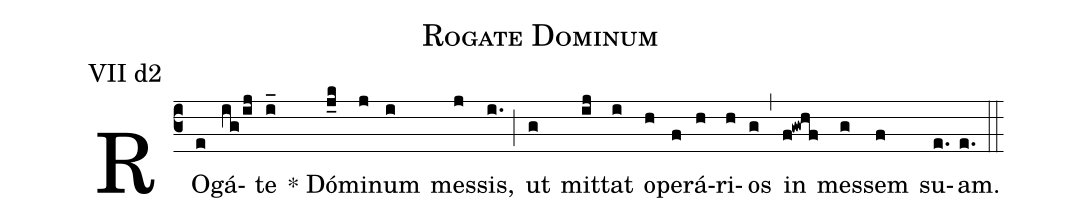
name: Rogate Dominum;
annotation: VII d2;
mode: 7;
%%
(c3)
RO(e)gá(ig/ij)te(i_) * Dó(j_k)mi(j)num(i) mes(j)sis,(i.) (;)
ut(g) mit(ij)tat(i) o(h)pe(f)rá(h)ri(h)os(g) (,)
in(f!gwhf) mes(g)sem(f) su(e.)am.(e.) (::)
